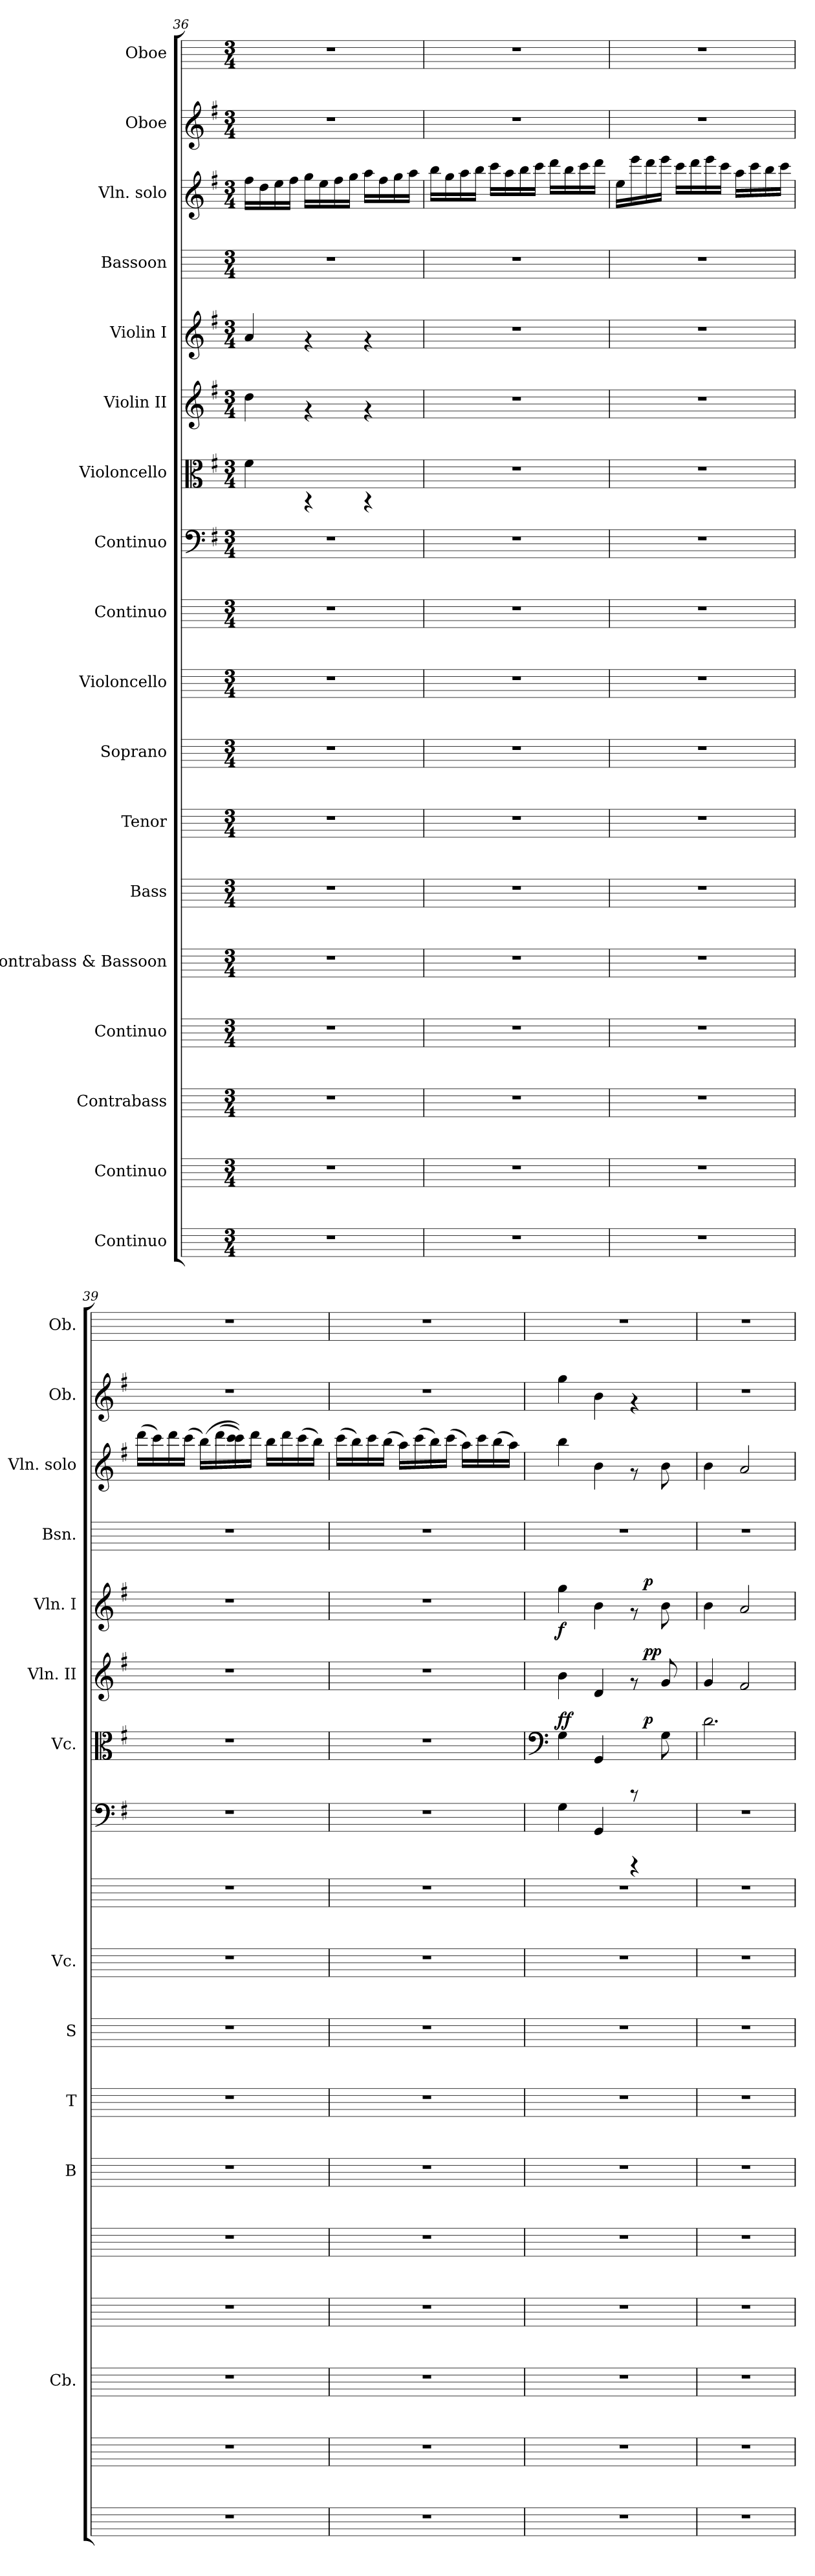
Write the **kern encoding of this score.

**kern	**kern	**kern	**kern	**kern	**kern	**kern	**kern	**kern	**kern	**kern	**kern	**text	**dynam	**kern	**dynam	**kern	**dynam	**kern	**kern	**kern	**kern
*part18	*part17	*part16	*part15	*part14	*part13	*part12	*part11	*part10	*part9	*part8	*part7	*part7	*part7	*part6	*part6	*part5	*part5	*part4	*part3	*part2	*part1
*staff18	*staff17	*staff16	*staff15	*staff14	*staff13	*staff12	*staff11	*staff10	*staff9	*staff8	*staff7	*staff7	*staff7	*staff6	*staff6	*staff5	*staff5	*staff4	*staff3	*staff2	*staff1
*I"Continuo	*I"Continuo	*I"Contrabass	*I"Continuo	*I"Contrabass  & Bassoon	*I"Bass	*I"Tenor	*I"Soprano	*I"Violoncello	*I"Continuo	*I"Continuo	*I"Violoncello	*	*	*I"Violin II	*	*I"Violin I	*	*I"Bassoon	*I"Vln. solo	*I"Oboe	*I"Oboe
*	*	*I'Cb.	*	*	*I'B	*I'T	*I'S	*I'Vc.	*	*	*I'Vc.	*	*	*I'Vln. II	*	*I'Vln. I	*	*I'Bsn.	*I'Vln. solo	*I'Ob.	*I'Ob.
*	*	*	*	*	*	*	*	*	*	*clefF4	*clefC3	*	*	*clefG2	*	*clefG2	*	*	*clefG2	*clefG2	*
*	*	*ITrd7c12	*	*ITrd7c12	*	*	*	*	*	*	*	*	*	*	*	*	*	*	*	*	*
*k[]	*k[]	*k[]	*k[]	*k[]	*k[]	*k[]	*k[]	*k[]	*k[]	*k[f#]	*k[f#]	*	*	*k[f#]	*	*k[f#]	*	*k[]	*k[f#]	*k[f#]	*k[]
*C:	*C:	*C:	*C:	*C:	*C:	*C:	*C:	*C:	*C:	*G:	*G:	*	*	*G:	*	*G:	*	*C:	*G:	*G:	*C:
*M3/4	*M3/4	*M3/4	*M3/4	*M3/4	*M3/4	*M3/4	*M3/4	*M3/4	*M3/4	*M3/4	*M3/4	*	*	*M3/4	*	*M3/4	*	*M3/4	*M3/4	*M3/4	*M3/4
=36	=36	=36	=36	=36	=36	=36	=36	=36	=36	=36	=36	=36	=36	=36	=36	=36	=36	=36	=36	=36	=36
!	!	!	!	!	!	!	!	!	!	!	!	!LO:LY:b	!	!	!	!	!	!	!	!	!
2.r	2.r	2.r	2.r	2.r	2.r	2.r	2.r	2.r	2.r	2.r	4f#\	.	.	4dd\	.	4a/	.	2.r	16ff#\L	2.r	2.r
.	.	.	.	.	.	.	.	.	.	.	.	.	.	.	.	.	.	.	16dd\	.	.
.	.	.	.	.	.	.	.	.	.	.	.	.	.	.	.	.	.	.	16ee\	.	.
.	.	.	.	.	.	.	.	.	.	.	.	.	.	.	.	.	.	.	16ff#\J	.	.
.	.	.	.	.	.	.	.	.	.	.	4rAA	.	.	4rf	.	4rf	.	.	16gg\L	.	.
.	.	.	.	.	.	.	.	.	.	.	.	.	.	.	.	.	.	.	16ee\	.	.
.	.	.	.	.	.	.	.	.	.	.	.	.	.	.	.	.	.	.	16ff#\	.	.
.	.	.	.	.	.	.	.	.	.	.	.	.	.	.	.	.	.	.	16gg\J	.	.
.	.	.	.	.	.	.	.	.	.	.	4rAA	.	.	4rf	.	4rf	.	.	16aa\L	.	.
.	.	.	.	.	.	.	.	.	.	.	.	.	.	.	.	.	.	.	16ff#\	.	.
.	.	.	.	.	.	.	.	.	.	.	.	.	.	.	.	.	.	.	16gg\	.	.
.	.	.	.	.	.	.	.	.	.	.	.	.	.	.	.	.	.	.	16aa\J	.	.
=37	=37	=37	=37	=37	=37	=37	=37	=37	=37	=37	=37	=37	=37	=37	=37	=37	=37	=37	=37	=37	=37
2.r	2.r	2.r	2.r	2.r	2.r	2.r	2.r	2.r	2.r	2.r	2.r	.	.	2.r	.	2.r	.	2.r	16bb\L	2.r	2.r
.	.	.	.	.	.	.	.	.	.	.	.	.	.	.	.	.	.	.	16gg\	.	.
.	.	.	.	.	.	.	.	.	.	.	.	.	.	.	.	.	.	.	16aa\	.	.
.	.	.	.	.	.	.	.	.	.	.	.	.	.	.	.	.	.	.	16bb\J	.	.
.	.	.	.	.	.	.	.	.	.	.	.	.	.	.	.	.	.	.	16ccc\L	.	.
.	.	.	.	.	.	.	.	.	.	.	.	.	.	.	.	.	.	.	16aa\	.	.
.	.	.	.	.	.	.	.	.	.	.	.	.	.	.	.	.	.	.	16bb\	.	.
.	.	.	.	.	.	.	.	.	.	.	.	.	.	.	.	.	.	.	16ccc\J	.	.
.	.	.	.	.	.	.	.	.	.	.	.	.	.	.	.	.	.	.	16ddd\L	.	.
.	.	.	.	.	.	.	.	.	.	.	.	.	.	.	.	.	.	.	16bb\	.	.
.	.	.	.	.	.	.	.	.	.	.	.	.	.	.	.	.	.	.	16ccc\	.	.
.	.	.	.	.	.	.	.	.	.	.	.	.	.	.	.	.	.	.	16ddd\J	.	.
=38	=38	=38	=38	=38	=38	=38	=38	=38	=38	=38	=38	=38	=38	=38	=38	=38	=38	=38	=38	=38	=38
2.r	2.r	2.r	2.r	2.r	2.r	2.r	2.r	2.r	2.r	2.r	2.r	.	.	2.r	.	2.r	.	2.r	16ee\L	2.r	2.r
.	.	.	.	.	.	.	.	.	.	.	.	.	.	.	.	.	.	.	16eee\	.	.
.	.	.	.	.	.	.	.	.	.	.	.	.	.	.	.	.	.	.	16ddd\	.	.
.	.	.	.	.	.	.	.	.	.	.	.	.	.	.	.	.	.	.	16eee\J	.	.
.	.	.	.	.	.	.	.	.	.	.	.	.	.	.	.	.	.	.	16ccc\L	.	.
.	.	.	.	.	.	.	.	.	.	.	.	.	.	.	.	.	.	.	16ddd\	.	.
.	.	.	.	.	.	.	.	.	.	.	.	.	.	.	.	.	.	.	16eee\	.	.
.	.	.	.	.	.	.	.	.	.	.	.	.	.	.	.	.	.	.	16ccc\J	.	.
.	.	.	.	.	.	.	.	.	.	.	.	.	.	.	.	.	.	.	16aa\L	.	.
.	.	.	.	.	.	.	.	.	.	.	.	.	.	.	.	.	.	.	16ccc\	.	.
.	.	.	.	.	.	.	.	.	.	.	.	.	.	.	.	.	.	.	16bb\	.	.
.	.	.	.	.	.	.	.	.	.	.	.	.	.	.	.	.	.	.	16ccc\J	.	.
!!LO:LB:g=z
=39	=39	=39	=39	=39	=39	=39	=39	=39	=39	=39	=39	=39	=39	=39	=39	=39	=39	=39	=39	=39	=39
2.r	2.r	2.r	2.r	2.r	2.r	2.r	2.r	2.r	2.r	2.r	2.r	.	.	2.r	.	2.r	.	2.r	(<16ddd\L	2.r	2.r
.	.	.	.	.	.	.	.	.	.	.	.	.	.	.	.	.	.	.	16ccc\)	.	.
.	.	.	.	.	.	.	.	.	.	.	.	.	.	.	.	.	.	.	16ddd\	.	.
.	.	.	.	.	.	.	.	.	.	.	.	.	.	.	.	.	.	.	(<16ccc\J	.	.
.	.	.	.	.	.	.	.	.	.	.	.	.	.	.	.	.	.	.	(<16bb\L)	.	.
.	.	.	.	.	.	.	.	.	.	.	.	.	.	.	.	.	.	.	(<16ddd\	.	.
.	.	.	.	.	.	.	.	.	.	.	.	.	.	.	.	.	.	.	16ccc\ 16ccc\))	.	.
.	.	.	.	.	.	.	.	.	.	.	.	.	.	.	.	.	.	.	16ddd\J	.	.
.	.	.	.	.	.	.	.	.	.	.	.	.	.	.	.	.	.	.	16bb\L	.	.
.	.	.	.	.	.	.	.	.	.	.	.	.	.	.	.	.	.	.	16ddd\	.	.
.	.	.	.	.	.	.	.	.	.	.	.	.	.	.	.	.	.	.	(<16ccc\	.	.
.	.	.	.	.	.	.	.	.	.	.	.	.	.	.	.	.	.	.	16bb\J)	.	.
=40	=40	=40	=40	=40	=40	=40	=40	=40	=40	=40	=40	=40	=40	=40	=40	=40	=40	=40	=40	=40	=40
2.r	2.r	2.r	2.r	2.r	2.r	2.r	2.r	2.r	2.r	2.r	2.r	.	.	2.r	.	2.r	.	2.r	(<16ccc\L	2.r	2.r
.	.	.	.	.	.	.	.	.	.	.	.	.	.	.	.	.	.	.	16bb\)	.	.
.	.	.	.	.	.	.	.	.	.	.	.	.	.	.	.	.	.	.	16ccc\	.	.
.	.	.	.	.	.	.	.	.	.	.	.	.	.	.	.	.	.	.	(<16bb\J	.	.
.	.	.	.	.	.	.	.	.	.	.	.	.	.	.	.	.	.	.	16aa\L)	.	.
.	.	.	.	.	.	.	.	.	.	.	.	.	.	.	.	.	.	.	(<16ccc\	.	.
.	.	.	.	.	.	.	.	.	.	.	.	.	.	.	.	.	.	.	16bb\)	.	.
.	.	.	.	.	.	.	.	.	.	.	.	.	.	.	.	.	.	.	(<16ccc\J	.	.
.	.	.	.	.	.	.	.	.	.	.	.	.	.	.	.	.	.	.	16aa\L)	.	.
.	.	.	.	.	.	.	.	.	.	.	.	.	.	.	.	.	.	.	16ccc\	.	.
.	.	.	.	.	.	.	.	.	.	.	.	.	.	.	.	.	.	.	(<16bb\	.	.
.	.	.	.	.	.	.	.	.	.	.	.	.	.	.	.	.	.	.	16aa\J)	.	.
=41	=41	=41	=41	=41	=41	=41	=41	=41	=41	=41	=41	=41	=41	=41	=41	=41	=41	=41	=41	=41	=41
*	*	*	*	*	*	*	*	*	*	*	*clefF4	*	*	*	*	*	*	*	*	*	*
!	!	!	!	!	!	!	!	!	!	!	!	!LO:LY:b	!LO:DY:a	!	!	!	!	!	!	!	!
!	!	!	!	!	!	!	!	!	!	!	!	!	!LO:DY:n=1:b	!	!	!	!LO:DY:b	!	!	!	!
*	*	*	*	*	*	*	*	*	*	*	*^	*	*	*^	*	*^	*	*	*	*	*
2.r	2.r	2.r	2.r	2.r	2.r	2.r	2.r	2.r	2.r	4G\	4G\	2ryy	.	f f	4b\	2ryy	.	4gg\	2ryy	f	2.r	4bb\	4gg\	2.r
!	!	!	!	!	!	!	!	!	!	!	!	!	!LO:LY:b	!	!	!	!	!	!	!	!	!	!	!
.	.	.	.	.	.	.	.	.	.	4GG/	4GG/	.	.	.	4d/	.	.	4b\	.	.	.	4b\	4b\	.
.	.	.	.	.	.	.	.	.	.	4rCCC	8rCCC	32.ryy	.	.	8rf	32.ryy	.	8rf	32.ryy	.	.	8rf	4rf	.
!	!	!	!	!	!	!	!	!	!	!	!	!	!	!LO:DY:n=2:b	!	!	!LO:DY:a	!	!	!	!	!	!	!
!	!	!	!	!	!	!	!	!	!	!	!	!	!	!	!	!	!LO:DY:n=1:b	!	!	!LO:DY:a	!	!	!	!
.	.	.	.	.	.	.	.	.	.	.	.	8ryy	.	p	.	8ryy	p p	.	8ryy	p	.	.	.	.
!	!	!	!	!	!	!	!	!	!	!	!	!	!LO:LY:b	!	!	!	!	!	!	!	!	!	!	!
.	.	.	.	.	.	.	.	.	.	.	8G\	.	.	.	8g/	.	.	8b\	.	.	.	8b\	.	.
.	.	.	.	.	.	.	.	.	.	.	.	16ryy	.	.	.	16ryy	.	.	16ryy	.	.	.	.	.
.	.	.	.	.	.	.	.	.	.	.	.	64ryy	.	.	.	64ryy	.	.	64ryy	.	.	.	.	.
=42	=42	=42	=42	=42	=42	=42	=42	=42	=42	=42	=42	=42	=42	=42	=42	=42	=42	=42	=42	=42	=42	=42	=42	=42
!	!	!	!	!	!	!	!	!	!	!	!	!	!LO:LY:b	!	!	!	!	!	!	!	!	!	!	!
*	*	*	*	*	*	*	*	*	*	*	*v	*v	*	*	*	*	*	*v	*v	*	*	*	*	*
*	*	*	*	*	*	*	*	*	*	*	*	*	*	*v	*v	*	*	*	*	*	*	*
2.r	2.r	2.r	2.r	2.r	2.r	2.r	2.r	2.r	2.r	2.r	2.d\	.	.	4g/	.	4b\	.	2.r	4b\	2.r	2.r
.	.	.	.	.	.	.	.	.	.	.	.	.	.	2f#/	.	2a/	.	.	2a/	.	.
=	=	=	=	=	=	=	=	=	=	=	=	=	=	=	=	=	=	=	=	=	=
*-	*-	*-	*-	*-	*-	*-	*-	*-	*-	*-	*-	*-	*-	*-	*-	*-	*-	*-	*-	*-	*-
